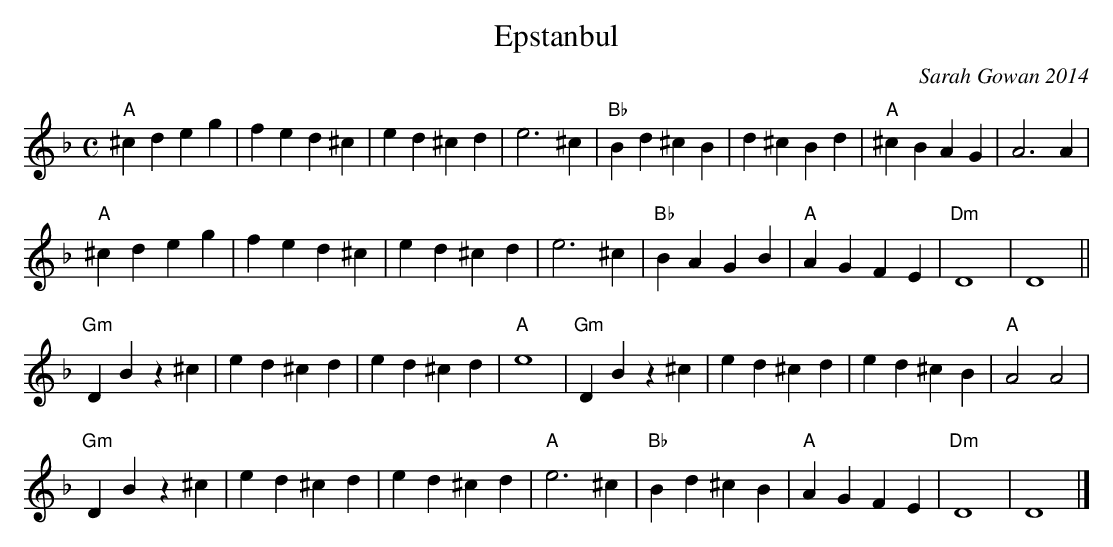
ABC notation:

X:1
T:Epstanbul
C:Sarah Gowan 2014
M:C
L:1/4
K:Dm
"A"^cdeg |fed^c| ed^cd|e3 ^c|"Bb"Bd^cB |d^cBd |"A"^cBAG |A3 A|
"A"^cdeg |fed^c| ed^cd|e3 ^c|"Bb"BAGB |"A"AGFE|"Dm"D4|D4||
"Gm"D Bz ^c |ed^cd|ed^cd |"A"e4|"Gm"D Bz ^c |ed^cd|ed^cB  |"A"A2A2|
"Gm"D Bz ^c |ed^cd|ed^cd |"A"e3^c|"Bb"Bd^cB |"A"AGFE|"Dm"D4 |D4|]
